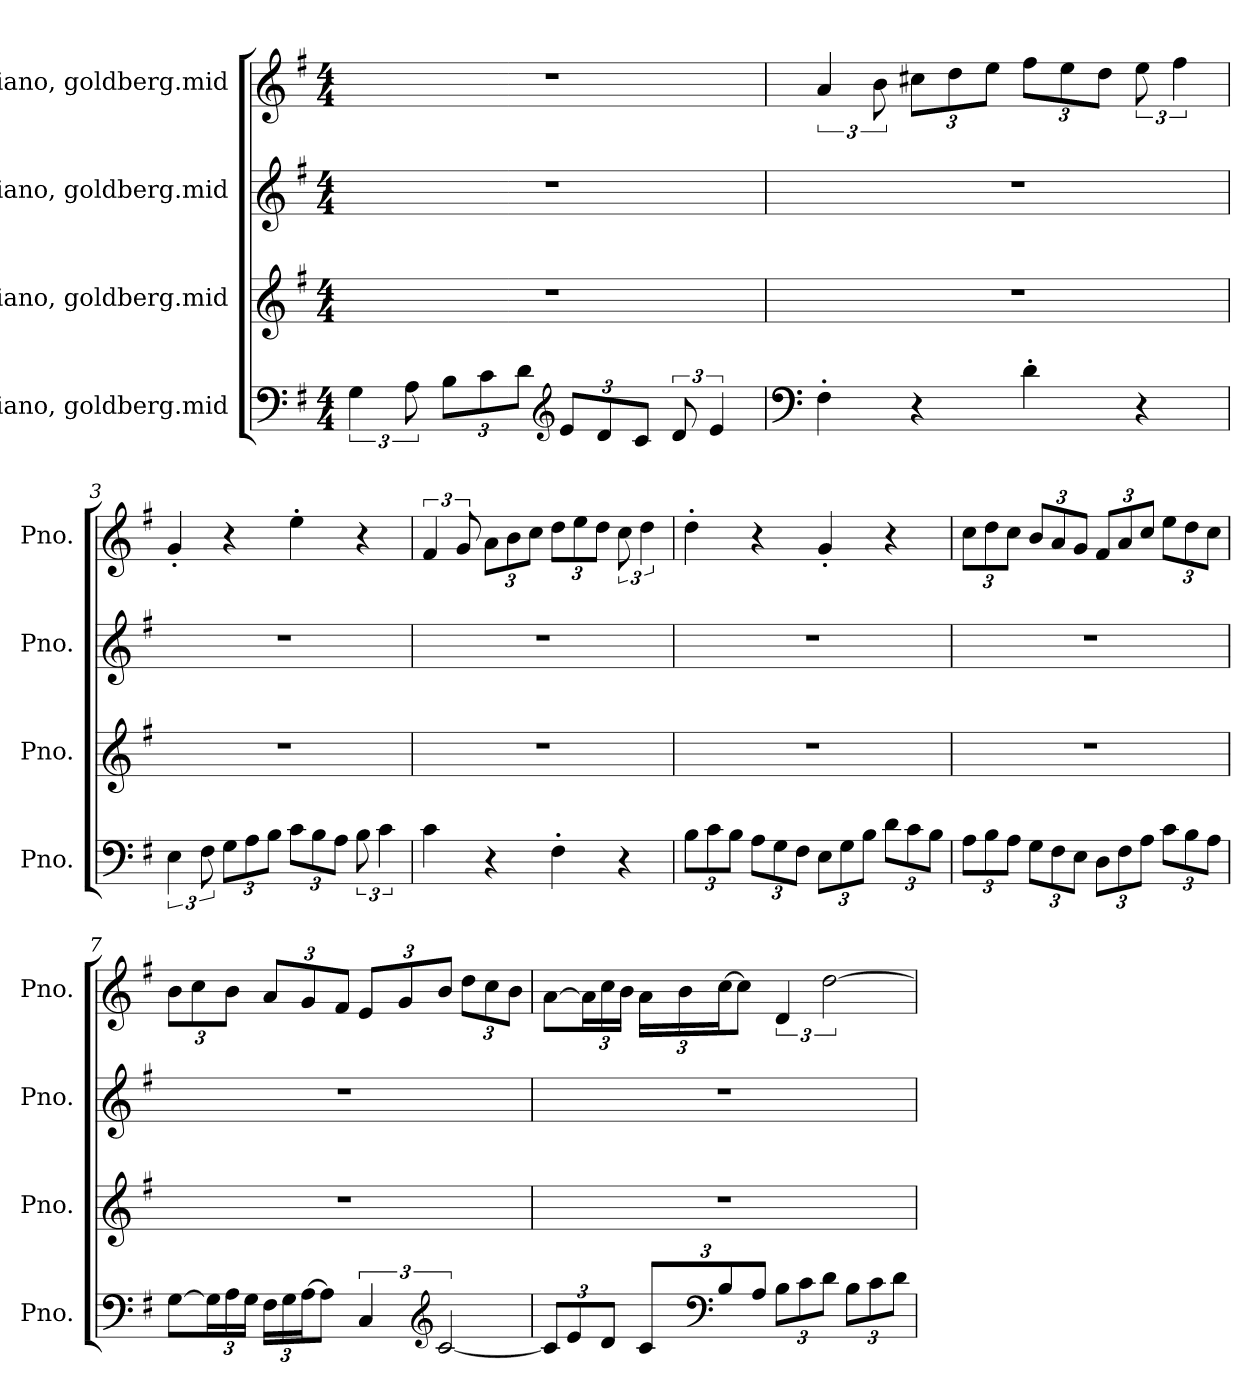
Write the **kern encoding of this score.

**kern	**kern	**kern	**kern
*part4	*part3	*part2	*part1
*staff4	*staff3	*staff2	*staff1
*I"Piano, goldberg.mid	*I"Piano, goldberg.mid	*I"Piano, goldberg.mid	*I"Piano, goldberg.mid
*I'Pno.	*I'Pno.	*I'Pno.	*I'Pno.
*clefF4	*clefG2	*clefG2	*clefG2
*k[f#]	*k[f#]	*k[f#]	*k[f#]
*M4/4	*M4/4	*M4/4	*M4/4
*MM160	*MM160	*MM160	*MM160
=1	=1	=1	=1
6G\	1r	1r	1r
12A\	.	.	.
*Xbrackettup	*	*	*
12B\L	.	.	.
12c\	.	.	.
12d\J	.	.	.
*clefG2	*	*	*
12e/L	.	.	.
12d/	.	.	.
12c/J	.	.	.
*brackettup	*	*	*
12d/	.	.	.
6e/	.	.	.
=2	=2	=2	=2
*clefF4	*	*	*
4F#'\	1r	1r	6a/
.	.	.	12b\
*	*	*	*Xbrackettup
4r	.	.	12cc#X\L
.	.	.	12dd\
.	.	.	12ee\J
4d'\	.	.	12ff#\L
.	.	.	12ee\
.	.	.	12dd\J
*	*	*	*brackettup
4r	.	.	12ee\
.	.	.	6ff#\
=3	=3	=3	=3
6E\	1r	1r	4g'/
12F#\	.	.	.
*Xbrackettup	*	*	*
12G\L	.	.	4r
12A\	.	.	.
12B\J	.	.	.
12c\L	.	.	4ee'\
12B\	.	.	.
12A\J	.	.	.
*brackettup	*	*	*
12B\	.	.	4r
6c\	.	.	.
!!LO:LB:g=z
=4	=4	=4	=4
4c\	1r	1r	6f#/
.	.	.	12g/
*	*	*	*Xbrackettup
4r	.	.	12a\L
.	.	.	12b\
.	.	.	12cc\J
4F#'\	.	.	12dd\L
.	.	.	12ee\
.	.	.	12dd\J
*	*	*	*brackettup
4r	.	.	12cc\
.	.	.	6dd\
=5	=5	=5	=5
*Xbrackettup	*	*	*
12B\L	1r	1r	4dd'\
12c\	.	.	.
12B\J	.	.	.
12A\L	.	.	4r
12G\	.	.	.
12F#\J	.	.	.
12E\L	.	.	4g'/
12G\	.	.	.
12B\J	.	.	.
12d\L	.	.	4r
12c\	.	.	.
12B\J	.	.	.
=6	=6	=6	=6
*	*	*	*Xbrackettup
12A\L	1r	1r	12cc\L
12B\	.	.	12dd\
12A\J	.	.	12cc\J
12G\L	.	.	12b/L
12F#\	.	.	12a/
12E\J	.	.	12g/J
12D\L	.	.	12f#/L
12F#\	.	.	12a/
12A\J	.	.	12cc/J
12c\L	.	.	12ee\L
12B\	.	.	12dd\
12A\J	.	.	12cc\J
!!LO:LB:g=z
=7	=7	=7	=7
[8G\L	1r	1r	12b\L
.	.	.	12cc\
24G\L]	.	.	.
24A\	.	.	12b\J
24G\JJ	.	.	.
24F#\LL	.	.	12a/L
24G\	.	.	.
[24A\J	.	.	12g/
8A\J]	.	.	.
.	.	.	12f#/J
*brackettup	*	*	*
6C/	.	.	12e/L
.	.	.	12g/
*clefG2	*	*	*
[3c/	.	.	12b/J
.	.	.	12dd\L
.	.	.	12cc\
.	.	.	12b\J
=8	=8	=8	=8
*Xbrackettup	*	*	*
12c/L]	1r	1r	[8a\L
12e/	.	.	.
.	.	.	24a\L]
12d/J	.	.	24cc\
.	.	.	24b\JJ
12c/L	.	.	24a\LL
.	.	.	24b\
*clefF4	*	*	*
12B/	.	.	[24cc\J
.	.	.	8cc\J]
12A/J	.	.	.
*	*	*	*brackettup
12B\L	.	.	6d/
12c\	.	.	.
12d\J	.	.	[3dd\
12B\L	.	.	.
12c\	.	.	.
12d\J	.	.	.
=	=	=	=
*-	*-	*-	*-
